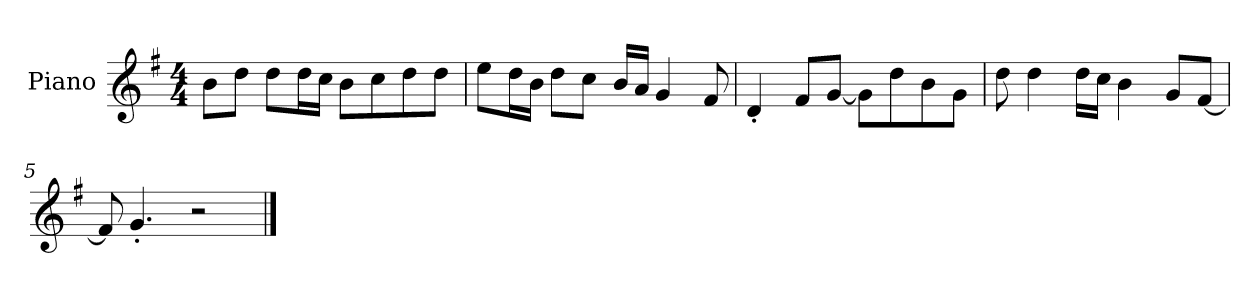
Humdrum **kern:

**kern
*part1
*staff1
*I"Piano
*I'P-no
*clefG2
*k[f#]
*M4/4
*MM90
=1
8b\L
8dd\J
8dd\L
16dd\L
16cc\JJ
8b\L
8cc\
8dd\
8dd\J
=2
8ee\L
16dd\L
16b\JJ
8dd\L
8cc\J
16b/LL
16a/JJ
4g/
8f#/
=3
4d'/
8f#/L
[8g/J
8g\L]
8dd\
8b\
8g\J
=4
8dd\
4dd\
16dd\LL
16cc\JJ
4b\
8g/L
[8f#/J
=5
8f#/]
4.g'/
2r
==
*-
